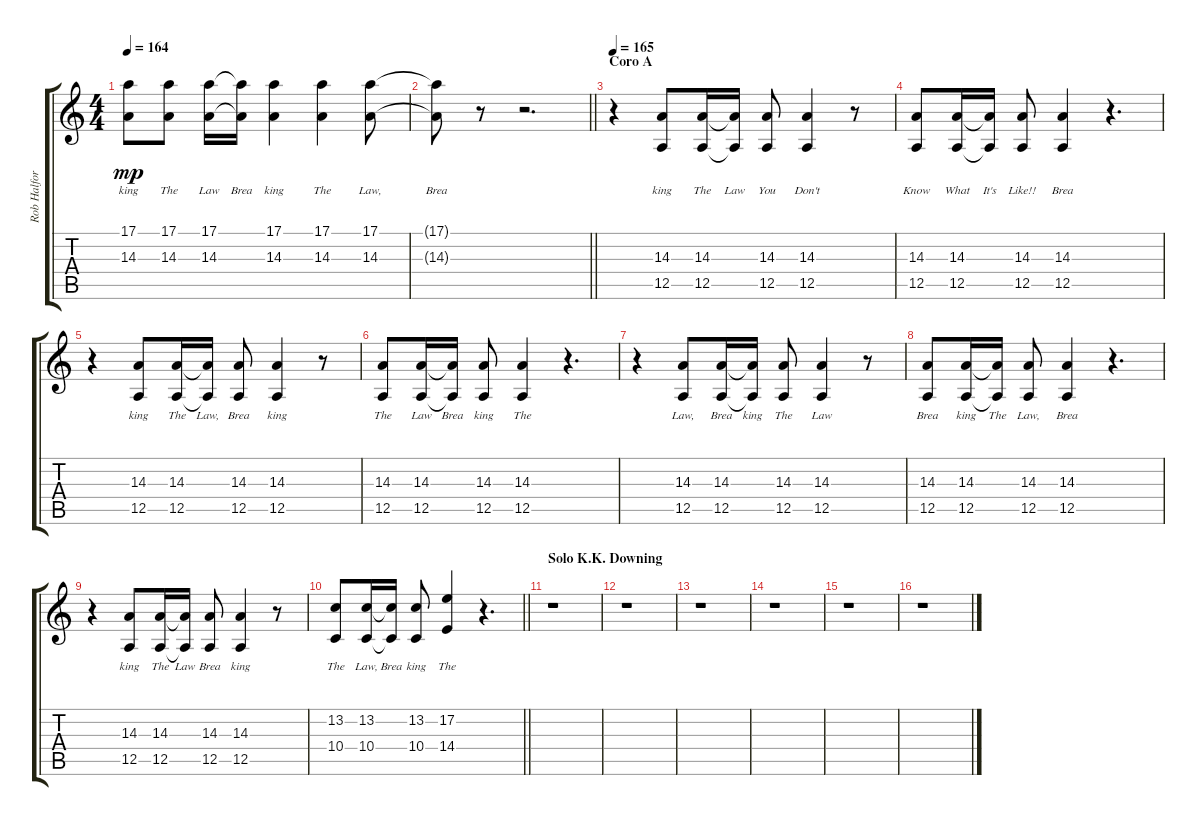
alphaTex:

\track ("Rob Halford" "Rob Halfor") {instrument lead2sawtooth}
\staff {score tabs}
\tuning (E4 B3 G3 D3 A2 E2) {hide}
\ts (4 4)
\tempo 164
\clef g2
\ks c
(17.1 14.3).8{lyrics (0 "king") lyrics (1 "") lyrics (2 "") lyrics (3 "") lyrics (4 "") dy mp} (17.1 14.3).8{lyrics (0 "The") lyrics (1 "") lyrics (2 "") lyrics (3 "") lyrics (4 "")} (17.1 14.3).16{lyrics (0 "Law") lyrics (1 "") lyrics (2 "") lyrics (3 "") lyrics (4 "")} (17.1{t} 14.3{t}).16{lyrics (0 "Brea") lyrics (1 "") lyrics (2 "") lyrics (3 "") lyrics (4 "")} (17.1 14.3).4{lyrics (0 "king") lyrics (1 "") lyrics (2 "") lyrics (3 "") lyrics (4 "")} (17.1 14.3).4{lyrics (0 "The") lyrics (1 "") lyrics (2 "") lyrics (3 "") lyrics (4 "")} (17.1 14.3).8{lyrics (0 "Law,") lyrics (1 "") lyrics (2 "") lyrics (3 "") lyrics (4 "")} |
\barLineRight lightlight
(17.1{t} 14.3{t}).8{lyrics (0 "Brea") lyrics (1 "") lyrics (2 "") lyrics (3 "") lyrics (4 "")} r.8 r.2{d} |
\section ("" "Coro A")
\tempo 165
r.4 (14.3 12.5).8{lyrics (0 "king") lyrics (1 "") lyrics (2 "") lyrics (3 "") lyrics (4 "")} (14.3 12.5).16{lyrics (0 "The") lyrics (1 "") lyrics (2 "") lyrics (3 "") lyrics (4 "")} (14.3{t} 12.5{t}).16{lyrics (0 "Law") lyrics (1 "") lyrics (2 "") lyrics (3 "") lyrics (4 "")} (14.3 12.5).8{lyrics (0 "You") lyrics (1 "") lyrics (2 "") lyrics (3 "") lyrics (4 "")} (14.3 12.5).4{lyrics (0 "Don't") lyrics (1 "") lyrics (2 "") lyrics (3 "") lyrics (4 "")} r.8 |
(14.3 12.5).8{lyrics (0 "Know") lyrics (1 "") lyrics (2 "") lyrics (3 "") lyrics (4 "")} (14.3 12.5).16{lyrics (0 "What") lyrics (1 "") lyrics (2 "") lyrics (3 "") lyrics (4 "")} (14.3{t} 12.5{t}).16{lyrics (0 "It's") lyrics (1 "") lyrics (2 "") lyrics (3 "") lyrics (4 "")} (14.3 12.5).8{lyrics (0 "Like!!") lyrics (1 "") lyrics (2 "") lyrics (3 "") lyrics (4 "")} (14.3 12.5).4{lyrics (0 "Brea") lyrics (1 "") lyrics (2 "") lyrics (3 "") lyrics (4 "")} r.4{d} |
r.4 (14.3 12.5).8{lyrics (0 "king") lyrics (1 "") lyrics (2 "") lyrics (3 "") lyrics (4 "")} (14.3 12.5).16{lyrics (0 "The") lyrics (1 "") lyrics (2 "") lyrics (3 "") lyrics (4 "")} (14.3{t} 12.5{t}).16{lyrics (0 "Law,") lyrics (1 "") lyrics (2 "") lyrics (3 "") lyrics (4 "")} (14.3 12.5).8{lyrics (0 "Brea") lyrics (1 "") lyrics (2 "") lyrics (3 "") lyrics (4 "")} (14.3 12.5).4{lyrics (0 "king") lyrics (1 "") lyrics (2 "") lyrics (3 "") lyrics (4 "")} r.8 |
(14.3 12.5).8{lyrics (0 "The") lyrics (1 "") lyrics (2 "") lyrics (3 "") lyrics (4 "")} (14.3 12.5).16{lyrics (0 "Law") lyrics (1 "") lyrics (2 "") lyrics (3 "") lyrics (4 "")} (14.3{t} 12.5{t}).16{lyrics (0 "Brea") lyrics (1 "") lyrics (2 "") lyrics (3 "") lyrics (4 "")} (14.3 12.5).8{lyrics (0 "king") lyrics (1 "") lyrics (2 "") lyrics (3 "") lyrics (4 "")} (14.3 12.5).4{lyrics (0 "The") lyrics (1 "") lyrics (2 "") lyrics (3 "") lyrics (4 "")} r.4{d} |
r.4 (14.3 12.5).8{lyrics (0 "Law,") lyrics (1 "") lyrics (2 "") lyrics (3 "") lyrics (4 "")} (14.3 12.5).16{lyrics (0 "Brea") lyrics (1 "") lyrics (2 "") lyrics (3 "") lyrics (4 "")} (14.3{t} 12.5{t}).16{lyrics (0 "king") lyrics (1 "") lyrics (2 "") lyrics (3 "") lyrics (4 "")} (14.3 12.5).8{lyrics (0 "The") lyrics (1 "") lyrics (2 "") lyrics (3 "") lyrics (4 "")} (14.3 12.5).4{lyrics (0 "Law") lyrics (1 "") lyrics (2 "") lyrics (3 "") lyrics (4 "")} r.8 |
(14.3 12.5).8{lyrics (0 "Brea") lyrics (1 "") lyrics (2 "") lyrics (3 "") lyrics (4 "")} (14.3 12.5).16{lyrics (0 "king") lyrics (1 "") lyrics (2 "") lyrics (3 "") lyrics (4 "")} (14.3{t} 12.5{t}).16{lyrics (0 "The") lyrics (1 "") lyrics (2 "") lyrics (3 "") lyrics (4 "")} (14.3 12.5).8{lyrics (0 "Law,") lyrics (1 "") lyrics (2 "") lyrics (3 "") lyrics (4 "")} (14.3 12.5).4{lyrics (0 "Brea") lyrics (1 "") lyrics (2 "") lyrics (3 "") lyrics (4 "")} r.4{d} |
r.4 (14.3 12.5).8{lyrics (0 "king") lyrics (1 "") lyrics (2 "") lyrics (3 "") lyrics (4 "")} (14.3 12.5).16{lyrics (0 "The") lyrics (1 "") lyrics (2 "") lyrics (3 "") lyrics (4 "")} (14.3{t} 12.5{t}).16{lyrics (0 "Law") lyrics (1 "") lyrics (2 "") lyrics (3 "") lyrics (4 "")} (14.3 12.5).8{lyrics (0 "Brea") lyrics (1 "") lyrics (2 "") lyrics (3 "") lyrics (4 "")} (14.3 12.5).4{lyrics (0 "king") lyrics (1 "") lyrics (2 "") lyrics (3 "") lyrics (4 "")} r.8 |
\barLineRight lightlight
(13.2 10.4).8{lyrics (0 "The") lyrics (1 "") lyrics (2 "") lyrics (3 "") lyrics (4 "")} (13.2 10.4).16{lyrics (0 "Law,") lyrics (1 "") lyrics (2 "") lyrics (3 "") lyrics (4 "")} (13.2{t} 10.4{t}).16{lyrics (0 "Brea") lyrics (1 "") lyrics (2 "") lyrics (3 "") lyrics (4 "")} (13.2 10.4).8{lyrics (0 "king") lyrics (1 "") lyrics (2 "") lyrics (3 "") lyrics (4 "")} (17.2 14.4).4{lyrics (0 "The") lyrics (1 "") lyrics (2 "") lyrics (3 "") lyrics (4 "")} r.4{d} |
\section ("" "Solo K.K. Downing")
r.1 |
r.1 |
r.1 |
r.1 |
r.1 |
r.1
